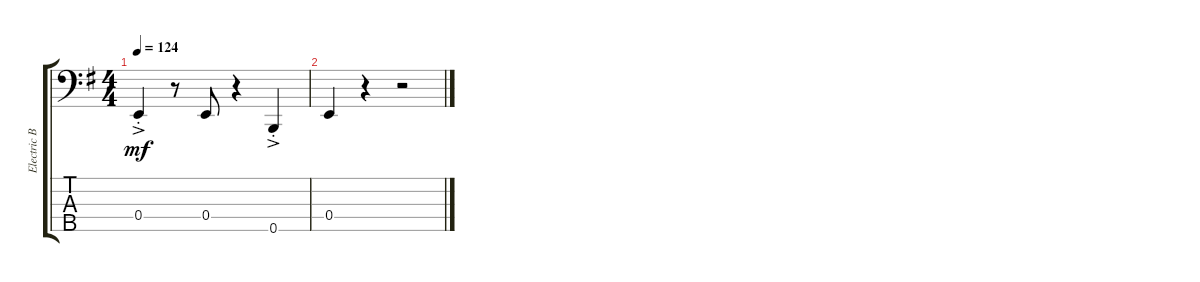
\track ("Electric Bass" "Electric B") {instrument electricbassfinger}
\staff {score tabs}
\tuning (G2 D2 A1 E1 B0) {hide}
\ts (4 4)
\tempo 124
\clef f4
\ks g
0.4{ac st}.4{dy mf} r.8 0.4.8 r.4 0.5{ac st}.4 |
0.4.4 r.4 r.2
